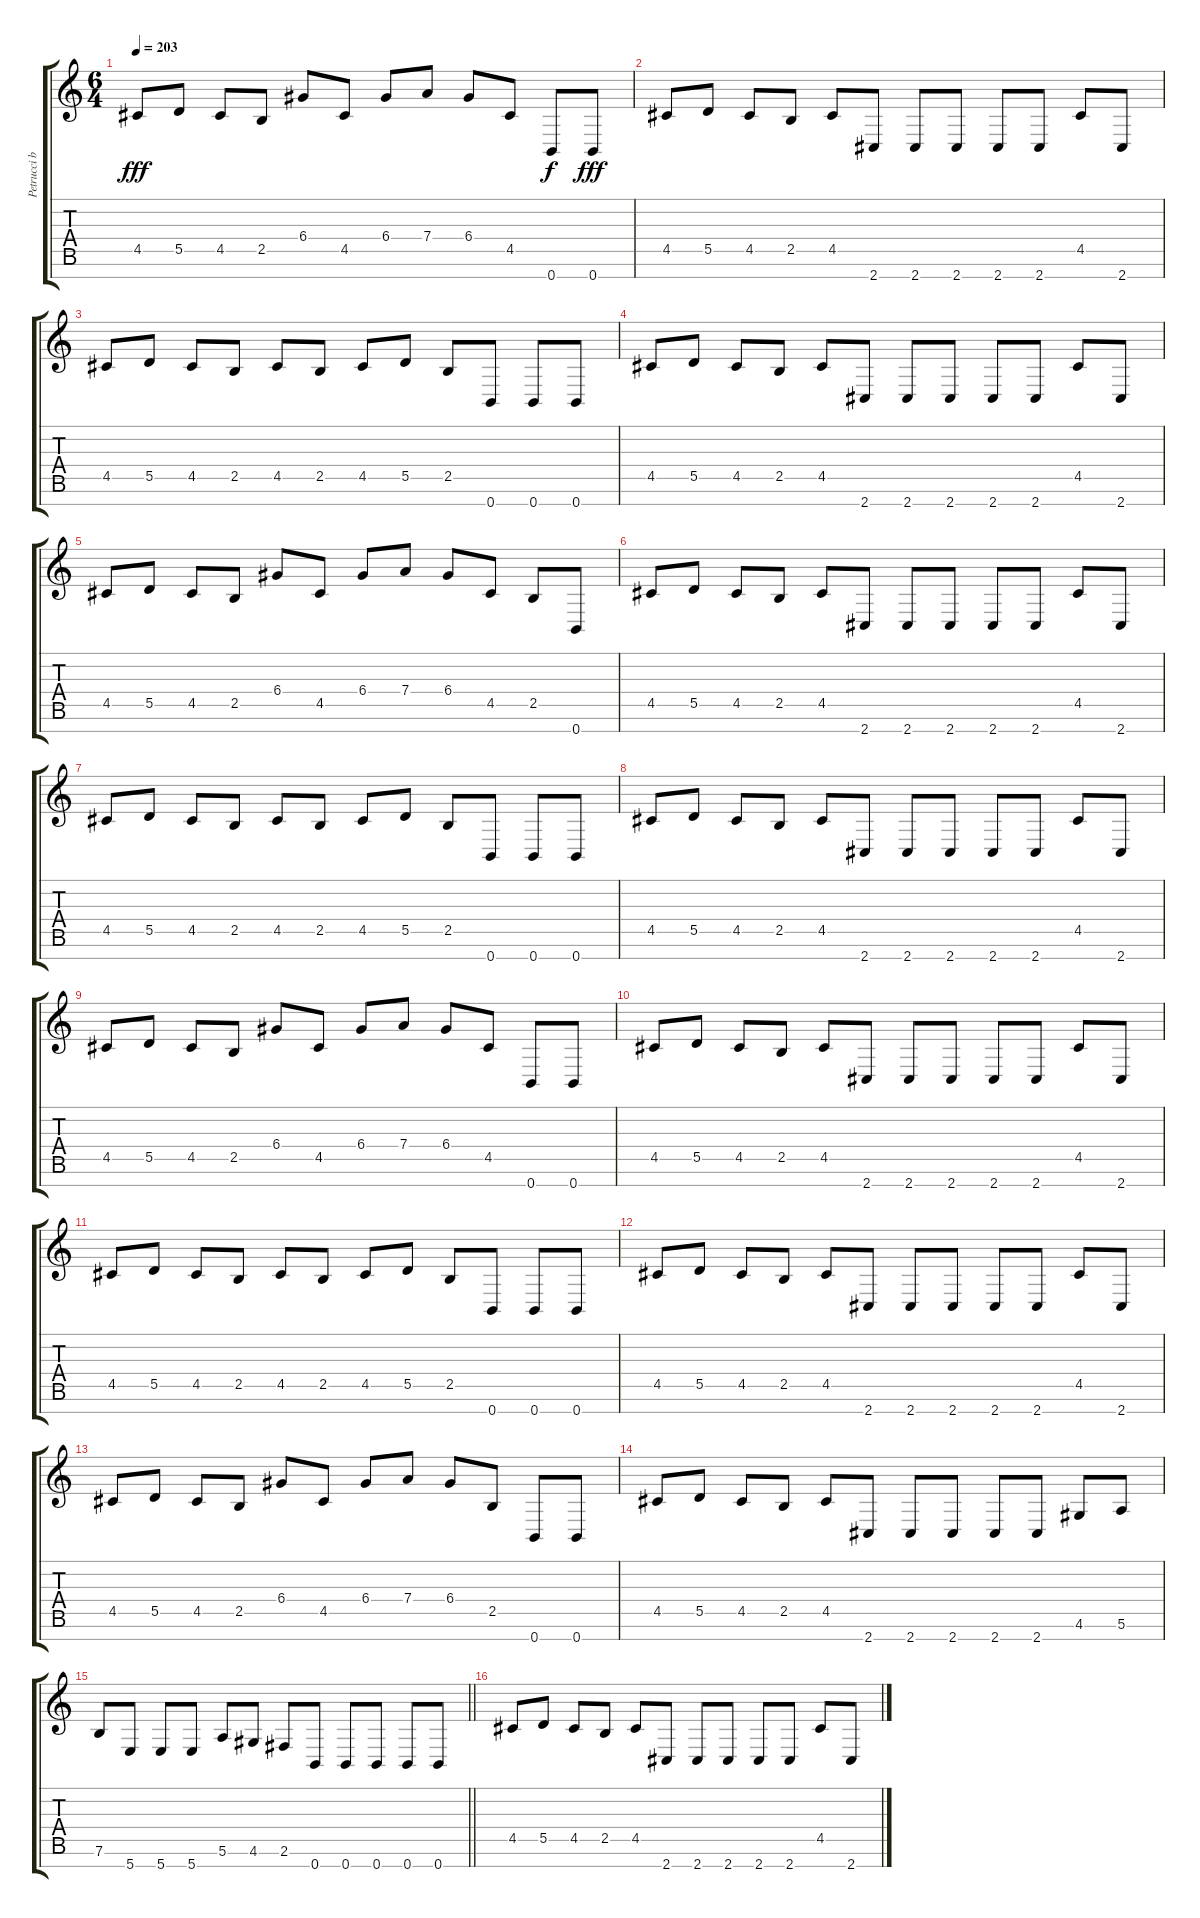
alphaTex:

\track ("Petrucci base 2" "Petrucci b") {instrument overdrivenguitar}
\staff {score tabs}
\tuning (E4 B3 G3 D3 A2 E2 B1) {hide}
\ts (6 4)
\tempo 203
\clef g2
\ks c
4.5.8{dy fff} 5.5.8 4.5.8 2.5.8 6.4.8 4.5.8 6.4.8 7.4.8 6.4.8 4.5.8 0.7.8{dy f} 0.7.8{dy fff} |
4.5.8 5.5.8 4.5.8 2.5.8 4.5.8 2.7.8 2.7.8 2.7.8 2.7.8 2.7.8 4.5.8 2.7.8 |
4.5.8 5.5.8 4.5.8 2.5.8 4.5.8 2.5.8 4.5.8 5.5.8 2.5.8 0.7.8 0.7.8 0.7.8 |
4.5.8 5.5.8 4.5.8 2.5.8 4.5.8 2.7.8 2.7.8 2.7.8 2.7.8 2.7.8 4.5.8 2.7.8 |
4.5.8 5.5.8 4.5.8 2.5.8 6.4.8 4.5.8 6.4.8 7.4.8 6.4.8 4.5.8 2.5.8 0.7.8 |
4.5.8 5.5.8 4.5.8 2.5.8 4.5.8 2.7.8 2.7.8 2.7.8 2.7.8 2.7.8 4.5.8 2.7.8 |
4.5.8 5.5.8 4.5.8 2.5.8 4.5.8 2.5.8 4.5.8 5.5.8 2.5.8 0.7.8 0.7.8 0.7.8 |
4.5.8 5.5.8 4.5.8 2.5.8 4.5.8 2.7.8 2.7.8 2.7.8 2.7.8 2.7.8 4.5.8 2.7.8 |
4.5.8 5.5.8 4.5.8 2.5.8 6.4.8 4.5.8 6.4.8 7.4.8 6.4.8 4.5.8 0.7.8 0.7.8 |
4.5.8 5.5.8 4.5.8 2.5.8 4.5.8 2.7.8 2.7.8 2.7.8 2.7.8 2.7.8 4.5.8 2.7.8 |
4.5.8 5.5.8 4.5.8 2.5.8 4.5.8 2.5.8 4.5.8 5.5.8 2.5.8 0.7.8 0.7.8 0.7.8 |
4.5.8 5.5.8 4.5.8 2.5.8 4.5.8 2.7.8 2.7.8 2.7.8 2.7.8 2.7.8 4.5.8 2.7.8 |
4.5.8 5.5.8 4.5.8 2.5.8 6.4.8 4.5.8 6.4.8 7.4.8 6.4.8 2.5.8 0.7.8 0.7.8 |
4.5.8 5.5.8 4.5.8 2.5.8 4.5.8 2.7.8 2.7.8 2.7.8 2.7.8 2.7.8 4.6.8 5.6.8 |
\barLineRight lightlight
7.6.8 5.7.8 5.7.8 5.7.8 5.6.8 4.6.8 2.6.8 0.7.8 0.7.8 0.7.8 0.7.8 0.7.8 |
4.5.8 5.5.8 4.5.8 2.5.8 4.5.8 2.7.8 2.7.8 2.7.8 2.7.8 2.7.8 4.5.8 2.7.8
